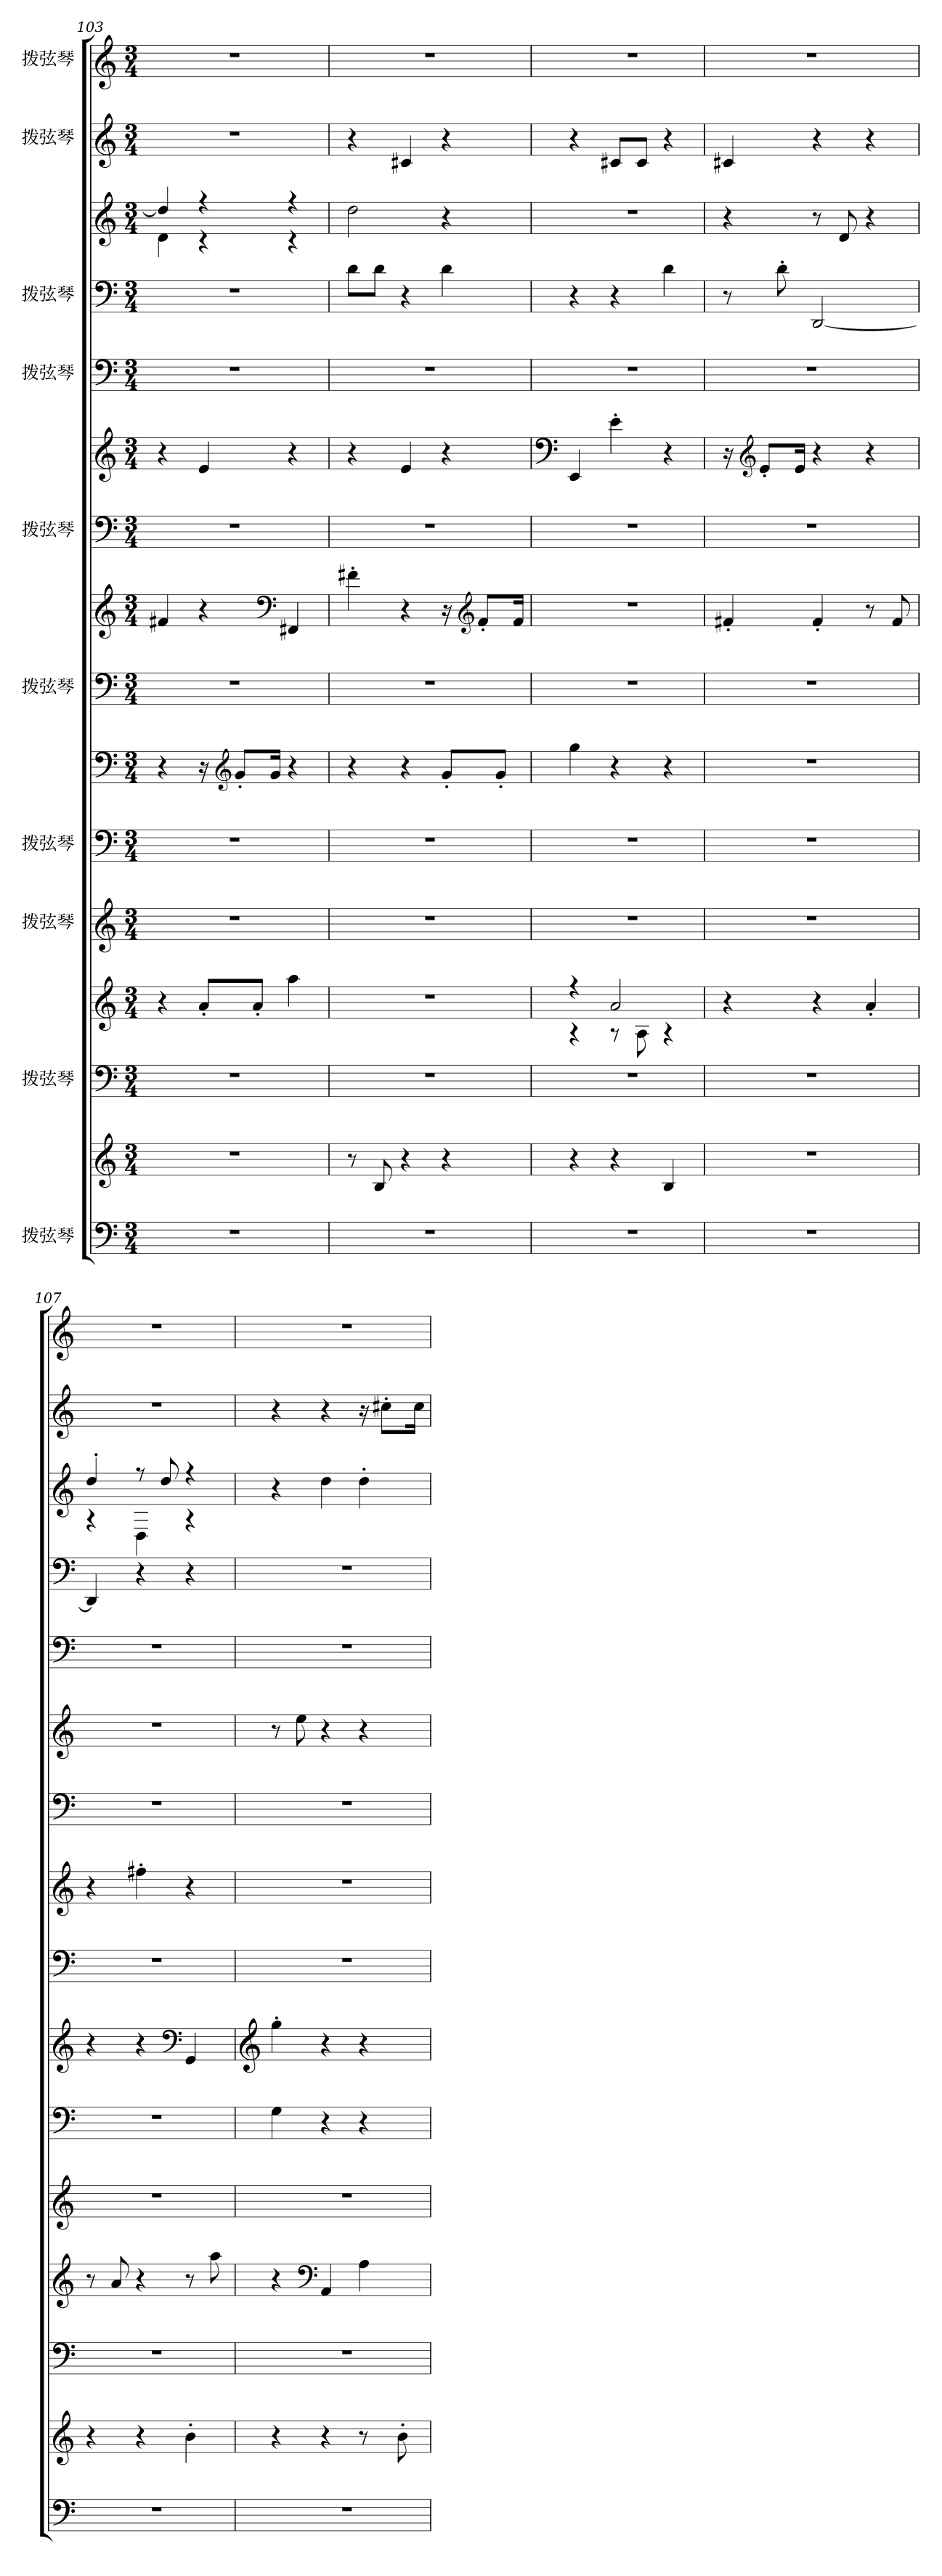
**kern	**kern	**kern	**kern	**kern	**kern	**kern	**kern	**kern	**kern	**kern	**kern	**kern	**kern	**kern	**kern
*part10	*part10	*part9	*part9	*part8	*part7	*part7	*part6	*part6	*part5	*part5	*part4	*part3	*part3	*part2	*part1
*staff16	*staff15	*staff14	*staff13	*staff12	*staff11	*staff10	*staff9	*staff8	*staff7	*staff6	*staff5	*staff4	*staff3	*staff2	*staff1
*I"拨弦琴	*	*I"拨弦琴	*	*I"拨弦琴	*I"拨弦琴	*	*I"拨弦琴	*	*I"拨弦琴	*	*I"拨弦琴	*I"拨弦琴	*	*I"拨弦琴	*I"拨弦琴
*clefF4	*clefG2	*clefF4	*clefG2	*clefG2	*clefF4	*clefF4	*clefF4	*clefG2	*clefF4	*clefG2	*clefF4	*clefF4	*clefG2	*clefG2	*clefG2
*k[]	*k[]	*k[]	*k[]	*k[]	*k[]	*k[]	*k[]	*k[]	*k[]	*k[]	*k[]	*k[]	*k[]	*k[]	*k[]
*M3/4	*M3/4	*M3/4	*M3/4	*M3/4	*M3/4	*M3/4	*M3/4	*M3/4	*M3/4	*M3/4	*M3/4	*M3/4	*M3/4	*M3/4	*M3/4
=103	=103	=103	=103	=103	=103	=103	=103	=103	=103	=103	=103	=103	=103	=103	=103
*	*	*	*	*	*	*	*	*	*	*	*	*	*^	*	*
2.r	2.r	2.r	4r	2.r	2.r	4r	2.r	4f#X/	2.r	4r	2.r	2.r	4dd/]	4d\	2.r	2.r
.	.	.	8a'/L	.	.	16r	.	4r	.	4e/	.	.	4r	4r	.	.
*	*	*	*	*	*	*clefG2	*	*	*	*	*	*	*	*	*	*
.	.	.	.	.	.	8g'/L	.	.	.	.	.	.	.	.	.	.
.	.	.	8a'/J	.	.	.	.	.	.	.	.	.	.	.	.	.
.	.	.	.	.	.	16g/Jk	.	.	.	.	.	.	.	.	.	.
*	*	*	*	*	*	*	*	*clefF4	*	*	*	*	*	*	*	*
.	.	.	4aa\	.	.	4r	.	4FF#X/	.	4r	.	.	4r	4r	.	.
*	*	*	*	*	*	*	*	*	*	*	*	*	*v	*v	*	*
=104	=104	=104	=104	=104	=104	=104	=104	=104	=104	=104	=104	=104	=104	=104	=104
2.r	8r	2.r	2.r	2.r	2.r	4r	2.r	4f#X'\	2.r	4r	2.r	8d\L	2dd\	4r	2.r
.	8B/	.	.	.	.	.	.	.	.	.	.	8d\J	.	.	.
.	4r	.	.	.	.	4r	.	4r	.	4e/	.	4r	.	4c#X/	.
.	4r	.	.	.	.	8g'/L	.	16r	.	4r	.	4d\	4r	4r	.
*	*	*	*	*	*	*	*	*clefG2	*	*	*	*	*	*	*
.	.	.	.	.	.	.	.	8f#'/L	.	.	.	.	.	.	.
.	.	.	.	.	.	8g'/J	.	.	.	.	.	.	.	.	.
.	.	.	.	.	.	.	.	16f#/Jk	.	.	.	.	.	.	.
=105	=105	=105	=105	=105	=105	=105	=105	=105	=105	=105	=105	=105	=105	=105	=105
*	*	*	*	*	*	*	*	*	*	*clefF4	*	*	*	*	*
*	*	*	*^	*	*	*	*	*	*	*	*	*	*	*	*
2.r	4r	2.r	4r	4r	2.r	2.r	4gg\	2.r	2.r	2.r	4EE/	2.r	4r	2.r	4r	2.r
.	4r	.	2a/	8r	.	.	4r	.	.	.	4e'\	.	4r	.	8c#X/L	.
.	.	.	.	8A\	.	.	.	.	.	.	.	.	.	.	8c#/J	.
.	4B/	.	.	4r	.	.	4r	.	.	.	4r	.	4d\	.	4r	.
*	*	*	*v	*v	*	*	*	*	*	*	*	*	*	*	*	*
!!LO:PB:g=z
=106	=106	=106	=106	=106	=106	=106	=106	=106	=106	=106	=106	=106	=106	=106	=106
2.r	2.r	2.r	4r	2.r	2.r	2.r	2.r	4f#X'/	2.r	16r	2.r	8r	4r	4c#X/	2.r
*	*	*	*	*	*	*	*	*	*	*clefG2	*	*	*	*	*
.	.	.	.	.	.	.	.	.	.	8e'/L	.	.	.	.	.
.	.	.	.	.	.	.	.	.	.	.	.	8d'\	.	.	.
.	.	.	.	.	.	.	.	.	.	16e/Jk	.	.	.	.	.
.	.	.	4r	.	.	.	.	4f#'/	.	4r	.	[2DD/	8r	4r	.
.	.	.	.	.	.	.	.	.	.	.	.	.	8d/	.	.
.	.	.	4a'/	.	.	.	.	8r	.	4r	.	.	4r	4r	.
.	.	.	.	.	.	.	.	8f#/	.	.	.	.	.	.	.
=107	=107	=107	=107	=107	=107	=107	=107	=107	=107	=107	=107	=107	=107	=107	=107
*	*	*	*	*	*	*	*	*	*	*	*	*	*^	*	*
2.r	4r	2.r	8r	2.r	2.r	4r	2.r	4r	2.r	2.r	2.r	4DD/]	4dd'/	4r	2.r	2.r
.	.	.	8a/	.	.	.	.	.	.	.	.	.	.	.	.	.
.	4r	.	4r	.	.	4r	.	4ff#X'\	.	.	.	4r	8r	4D\	.	.
.	.	.	.	.	.	.	.	.	.	.	.	.	8dd/	.	.	.
*	*	*	*	*	*	*clefF4	*	*	*	*	*	*	*	*	*	*
.	4b'\	.	8r	.	.	4GG/	.	4r	.	.	.	4r	4r	4r	.	.
.	.	.	8aa\	.	.	.	.	.	.	.	.	.	.	.	.	.
*	*	*	*	*	*	*	*	*	*	*	*	*	*v	*v	*	*
=108	=108	=108	=108	=108	=108	=108	=108	=108	=108	=108	=108	=108	=108	=108	=108
*	*	*	*	*	*	*clefG2	*	*	*	*	*	*	*	*	*
2.r	4r	2.r	4r	2.r	4G\	4gg'\	2.r	2.r	2.r	8r	2.r	2.r	4r	4r	2.r
.	.	.	.	.	.	.	.	.	.	8ee\	.	.	.	.	.
*	*	*	*clefF4	*	*	*	*	*	*	*	*	*	*	*	*
.	4r	.	4AA/	.	4r	4r	.	.	.	4r	.	.	4dd\	4r	.
.	8r	.	4A\	.	4r	4r	.	.	.	4r	.	.	4dd'\	16r	.
.	.	.	.	.	.	.	.	.	.	.	.	.	.	8cc#X'\L	.
.	8b'\	.	.	.	.	.	.	.	.	.	.	.	.	.	.
.	.	.	.	.	.	.	.	.	.	.	.	.	.	16cc#\Jk	.
=	=	=	=	=	=	=	=	=	=	=	=	=	=	=	=
*-	*-	*-	*-	*-	*-	*-	*-	*-	*-	*-	*-	*-	*-	*-	*-
